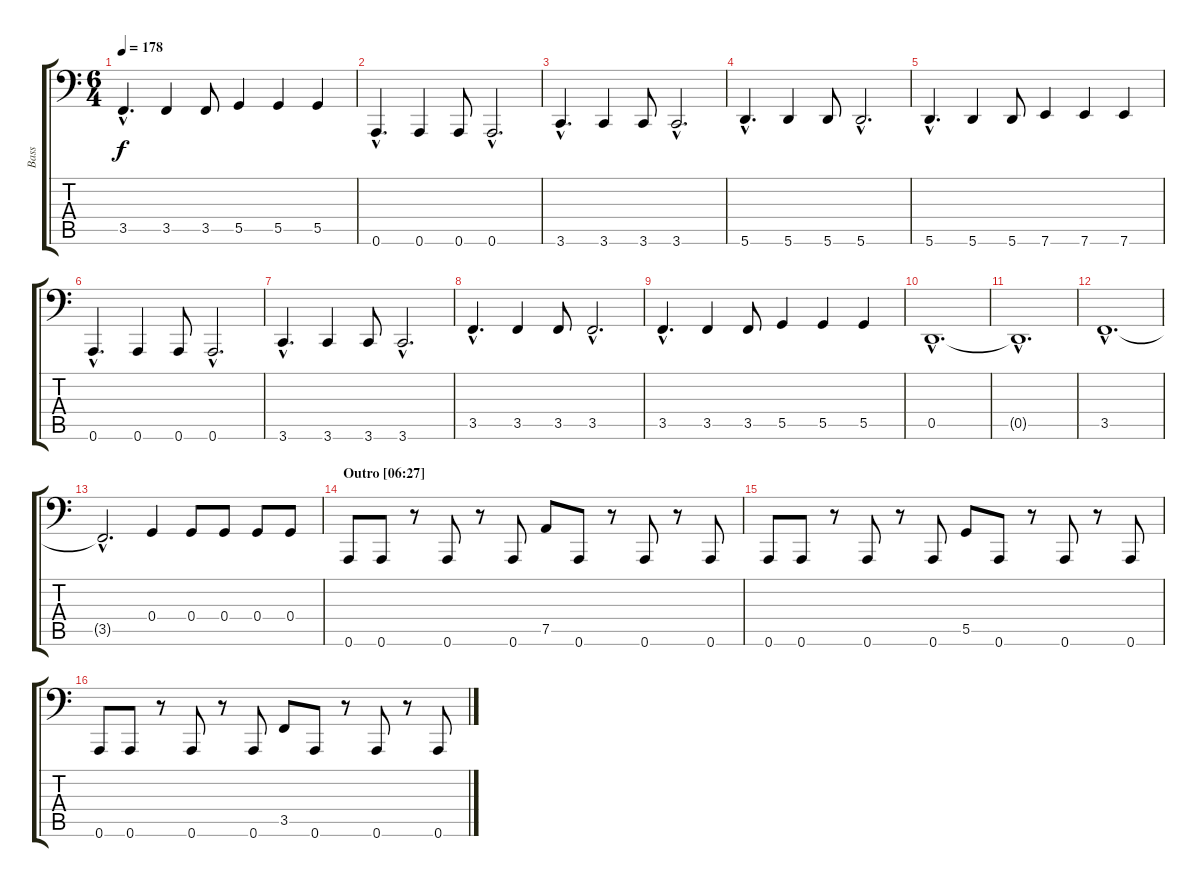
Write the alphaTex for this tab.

\track ("Bass" "Bass") {instrument electricbassfinger}
\staff {score tabs}
\tuning (Bb2 F2 C2 G1 D1 A0) {hide}
\ts (6 4)
\tempo 178
\clef f4
\ks c
3.5{hac}.4{d dy f} 3.5.4 3.5.8 5.5.4 5.5.4 5.5.4 |
0.6{hac}.4{d} 0.6.4 0.6.8 0.6{hac}.2{d} |
3.6{hac}.4{d} 3.6.4 3.6.8 3.6{hac}.2{d} |
5.6{hac}.4{d} 5.6.4 5.6.8 5.6{hac}.2{d} |
5.6{hac}.4{d} 5.6.4 5.6.8 7.6.4 7.6.4 7.6.4 |
\section ("" "")
0.6{hac}.4{d} 0.6.4 0.6.8 0.6{hac}.2{d} |
3.6{hac}.4{d} 3.6.4 3.6.8 3.6{hac}.2{d} |
3.5{hac}.4{d} 3.5.4 3.5.8 3.5{hac}.2{d} |
3.5{hac}.4{d} 3.5.4 3.5.8 5.5.4 5.5.4 5.5.4 |
0.5{hac}.1{d} |
0.5{hac t}.1{d} |
3.5{hac}.1{d} |
3.5{hac t}.2{d} 0.4.4 0.4.8 0.4.8 0.4.8 0.4.8 |
\section ("" "Outro [06:27]")
0.6.8 0.6.8 r.8 0.6.8 r.8 0.6.8 7.5.8 0.6.8 r.8 0.6.8 r.8 0.6.8 |
0.6.8 0.6.8 r.8 0.6.8 r.8 0.6.8 5.5.8 0.6.8 r.8 0.6.8 r.8 0.6.8 |
0.6.8 0.6.8 r.8 0.6.8 r.8 0.6.8 3.5.8 0.6.8 r.8 0.6.8 r.8 0.6.8
